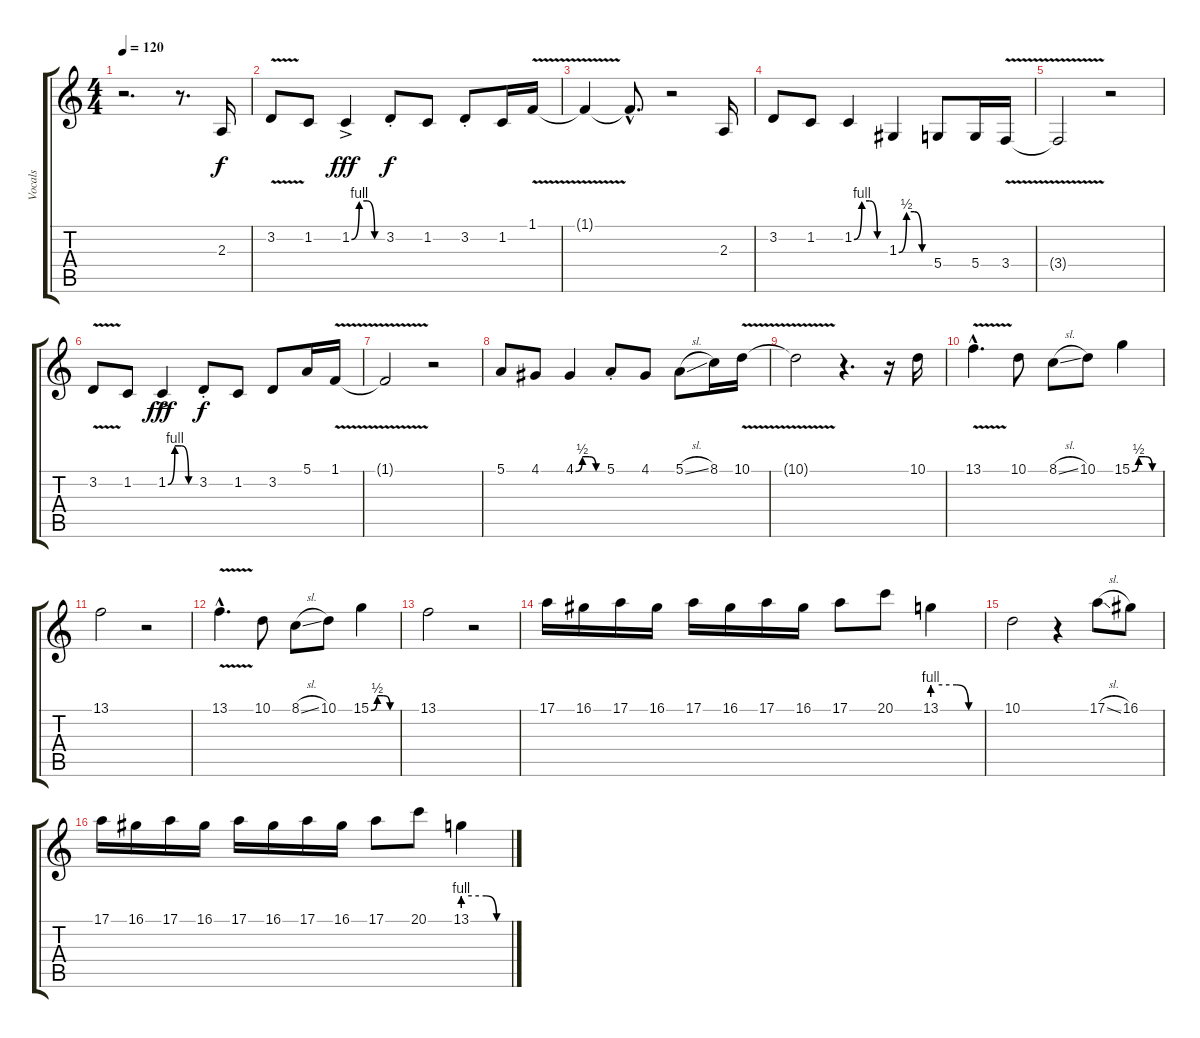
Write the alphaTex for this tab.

\track ("Vocals" "Vocals") {instrument synthbrass1}
\staff {score tabs}
\tuning (E4 B3 G3 D3 A2 E2) {hide}
\ts (4 4)
\tempo 120
\clef g2
\ks c
r.2{d dy f} r.8{d} 2.3.16 |
3.2{v}.8 1.2.8 1.2{be (custom 0 0 15 4 30 4 45 0 60 0) ac}.4{dy fff} 3.2{st}.8{dy f} 1.2.8 3.2{st}.8 1.2.16 1.1{v}.16 |
1.1{t}.4 1.1{hac t}.8{d} r.2 2.3.16 |
3.2.8 1.2.8 1.2{be (custom 0 0 15 4 30 4 45 0 60 0)}.4 1.3{be (custom 0 0 15 2 30 2 45 0 60 0)}.4 5.4.8 5.4.16 3.4{v}.16 |
3.4{t}.2 r.2 |
3.2{v}.8 1.2.8 1.2{be (custom 0 0 15 4 30 4 45 0 60 0) ac}.4{dy fff} 3.2{st}.8{dy f} 1.2.8 3.2.8 5.1.16 1.1{v}.16 |
1.1{t}.2 r.2 |
5.1.8 4.1.8 4.1{be (custom 0 0 15 2 30 2 45 0 60 0)}.4 5.1{st}.8 4.1.8 5.1{sl}.8 8.1.16 10.1{v}.16 |
10.1{t}.2 r.4{d} r.16 10.1.16 |
13.1{v hac}.4{d} 10.1.8 8.1{sl}.8 10.1.8 15.1{be (custom 0 0 15 2 30 2 45 0 60 0)}.4 |
13.1.2 r.2 |
13.1{v hac}.4{d} 10.1.8 8.1{sl}.8 10.1.8 15.1{be (custom 0 0 15 2 30 2 45 0 60 0)}.4 |
13.1.2 r.2 |
17.1.16 16.1.16 17.1.16 16.1.16 17.1.16 16.1.16 17.1.16 16.1.16 17.1.8 20.1.8 13.1{be (custom 0 4 30 4 45 0 60 0)}.4 |
10.1.2 r.4 17.1{sl}.8 16.1.8 |
17.1.16 16.1.16 17.1.16 16.1.16 17.1.16 16.1.16 17.1.16 16.1.16 17.1.8 20.1.8 13.1{be (custom 0 4 31 4 45 0 60 0)}.4
